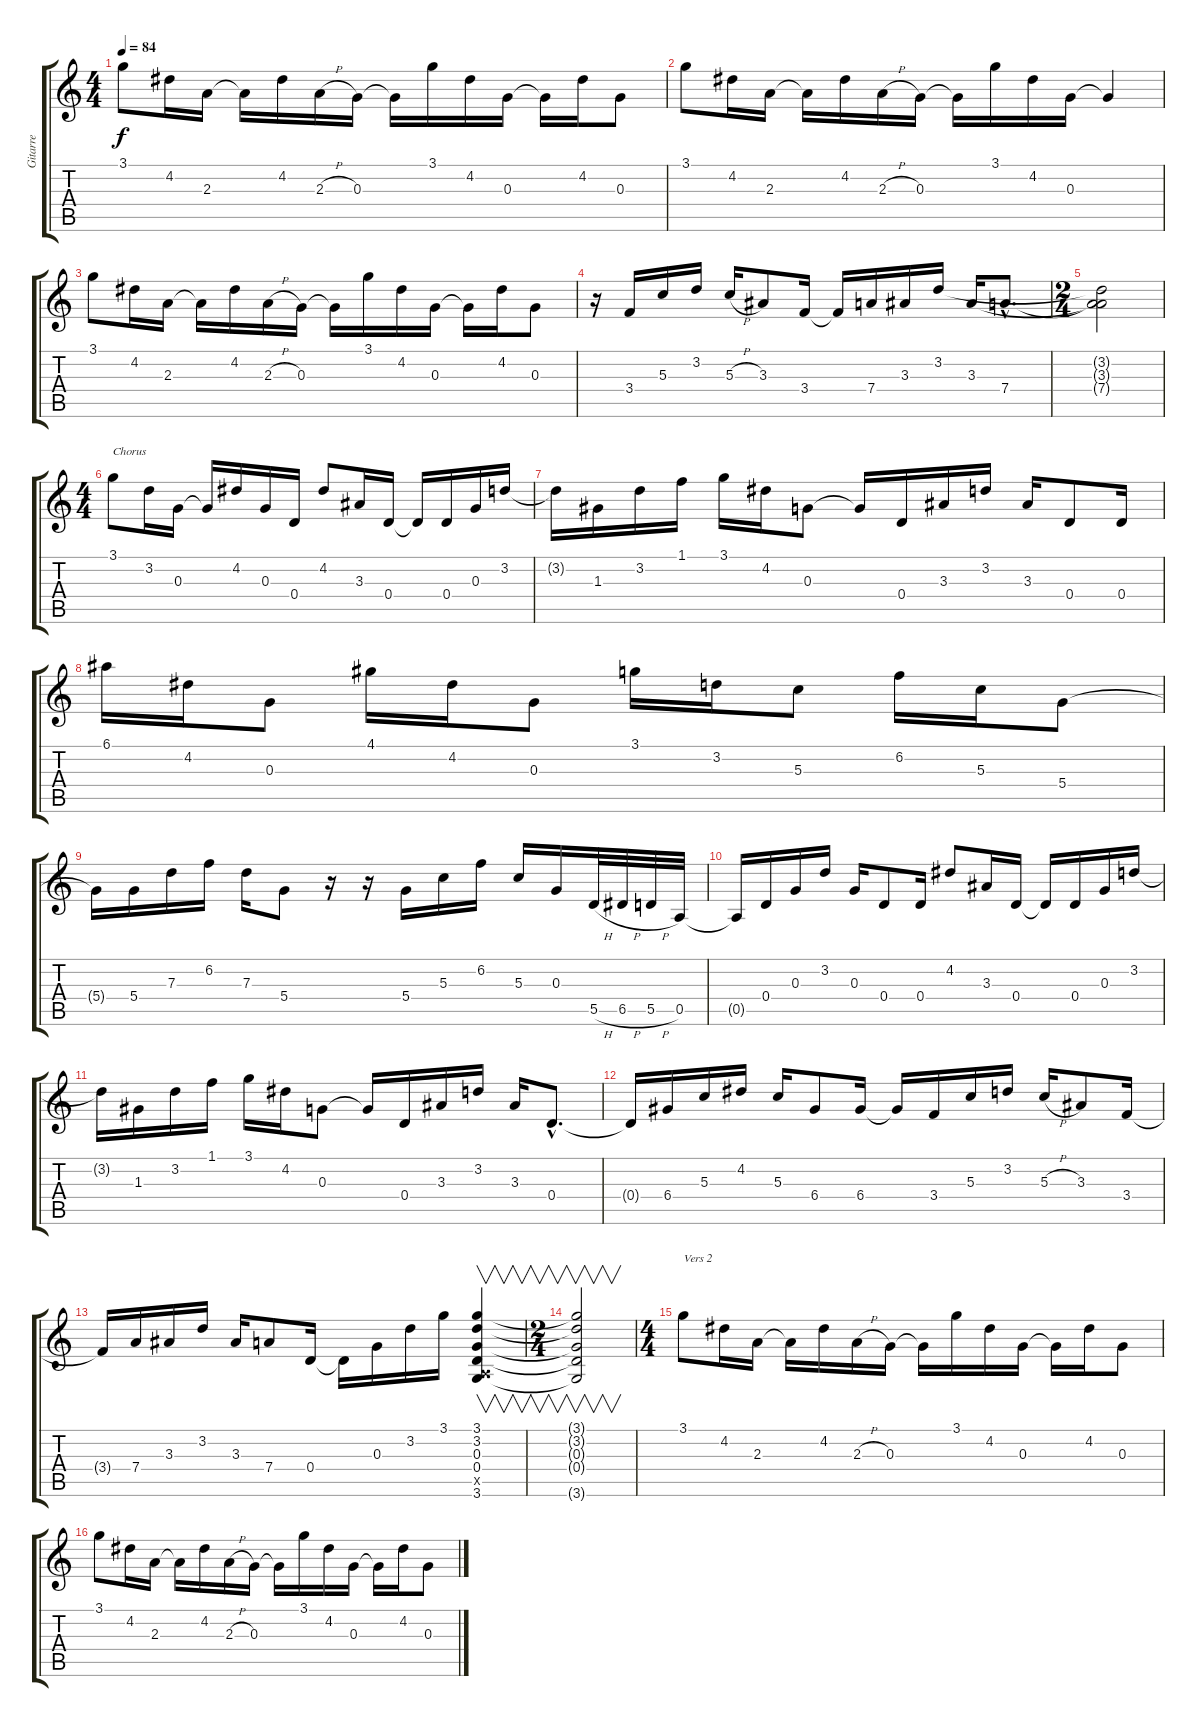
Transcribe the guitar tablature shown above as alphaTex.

\track ("Gitarre" "Gitarre") {instrument acousticguitarsteel}
\staff {score tabs}
\tuning (E4 B3 G3 D3 A2 E2) {hide}
\ts (4 4)
\tempo 84
\clef g2
\ks c
3.1.8{dy f} 4.2.16 2.3.16 2.3{t}.16 4.2.16 2.3{h}.16 0.3.16 0.3{t}.16 3.1.16 4.2.16 0.3.16 0.3{t}.16 4.2.16 0.3.8 |
3.1.8 4.2.16 2.3.16 2.3{t}.16 4.2.16 2.3{h}.16 0.3.16 0.3{t}.16 3.1.16 4.2.16 0.3.16 0.3{t}.4 |
3.1.8 4.2.16 2.3.16 2.3{t}.16 4.2.16 2.3{h}.16 0.3.16 0.3{t}.16 3.1.16 4.2.16 0.3.16 0.3{t}.16 4.2.16 0.3.8 |
r.16 3.4.16 5.3.16 3.2.16 5.3{h}.16 3.3.8 3.4.16 3.4{t}.16 7.4.16 3.3.16 3.2.16 3.3.16 7.4{hac}.8{d} |
\ts (2 4)
(3.2{t} 3.3{t} 7.4{t}).2 |
\ts (4 4)
3.1.8{txt "Chorus"} 3.2.16 0.3.16 0.3{t}.16 4.2.16 0.3.16 0.4.16 4.2.8 3.3.16 0.4.16 0.4{t}.16 0.4.16 0.3.16 3.2.16 |
3.2{t}.16 1.3.16 3.2.16 1.1.16 3.1.16 4.2.16 0.3.8 0.3{t}.16 0.4.16 3.3.16 3.2.16 3.3.16 0.4.8 0.4.16 |
6.1.16 4.2.16 0.3.8 4.1.16 4.2.16 0.3.8 3.1.16 3.2.16 5.3.8 6.2.16 5.3.16 5.4.8 |
5.4{t}.16 5.4.16 7.3.16 6.2.16 7.3.16 5.4.8 r.16 r.16 5.4.16 5.3.16 6.2.16 5.3.16 0.3.16 5.5{h}.32 6.5{h}.32 5.5{h}.32 0.5.32 |
0.5{t}.16 0.4.16 0.3.16 3.2.16 0.3.16 0.4.8 0.4.16 4.2.8 3.3.16 0.4.16 0.4{t}.16 0.4.16 0.3.16 3.2.16 |
3.2{t}.16 1.3.16 3.2.16 1.1.16 3.1.16 4.2.16 0.3.8 0.3{t}.16 0.4.16 3.3.16 3.2.16 3.3.16 0.4{hac}.8{d} |
0.4{t}.16 6.4.16 5.3.16 4.2.16 5.3.16 6.4.8 6.4.16 6.4{t}.16 3.4.16 5.3.16 3.2.16 5.3{h}.16 3.3.8 3.4.16 |
3.4{t}.16 7.4.16 3.3.16 3.2.16 3.3.16 7.4.8 0.4.16 0.4{t}.16 0.3.16 3.2.16 3.1.16 (3.1 3.2 0.3 0.4 0.5{x} 3.6).4{v} |
\ts (2 4)
(3.1{t} 3.2{t} 0.3{t} 0.4{t} 3.6{t}).2{v} |
\ts (4 4)
3.1.8{txt "Vers 2"} 4.2.16 2.3.16 2.3{t}.16 4.2.16 2.3{h}.16 0.3.16 0.3{t}.16 3.1.16 4.2.16 0.3.16 0.3{t}.16 4.2.16 0.3.8 |
3.1.8 4.2.16 2.3.16 2.3{t}.16 4.2.16 2.3{h}.16 0.3.16 0.3{t}.16 3.1.16 4.2.16 0.3.16 0.3{t}.16 4.2.16 0.3.8
